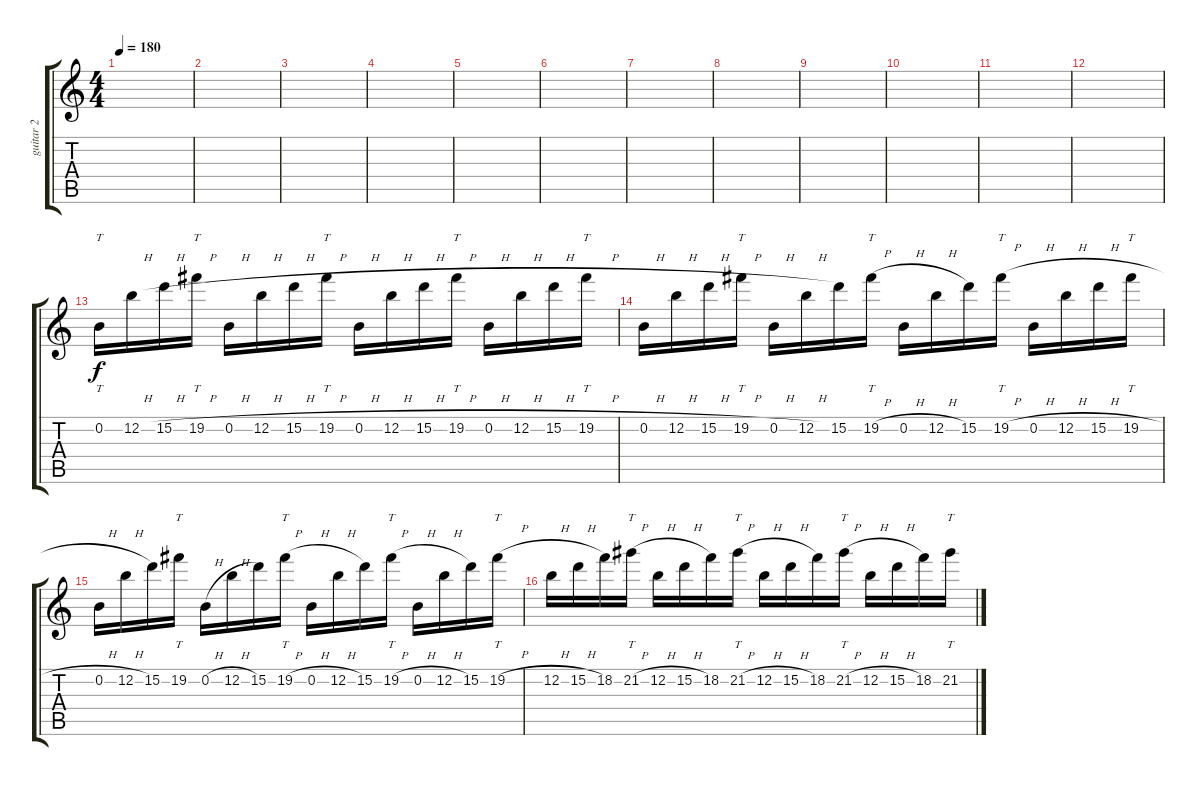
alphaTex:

\track ("guitar 2" "guitar 2") {instrument distortionguitar}
\staff {score tabs}
\tuning (E4 B3 G3 D3 A2 E2) {hide}
\ts (4 4)
\tempo 180
\clef g2
\ks c
|
|
|
|
|
|
|
|
|
|
|
|
0.2.16{tt volume 10 instrument distortionguitar} 12.2{h}.16 15.2{h}.16 19.2{h}.16{tt} 0.2{h}.16 12.2{h}.16 15.2{h}.16 19.2{h}.16{tt} 0.2{h}.16 12.2{h}.16 15.2{h}.16 19.2{h}.16{tt} 0.2{h}.16 12.2{h}.16 15.2{h}.16 19.2{h}.16{tt} |
0.2{h}.16 12.2{h}.16 15.2{h}.16 19.2{h}.16{tt} 0.2{h}.16 12.2{h}.16 15.2.16 19.2{h}.16{tt} 0.2{h}.16 12.2{h}.16 15.2.16 19.2{h}.16{tt} 0.2{h}.16 12.2{h}.16 15.2{h}.16 19.2{h}.16{tt} |
0.2{h}.16 12.2{h}.16 15.2.16 19.2.16{tt} 0.2{h}.16 12.2{h}.16 15.2.16 19.2{h}.16{tt} 0.2{h}.16 12.2{h}.16 15.2.16 19.2{h}.16{tt} 0.2{h}.16 12.2{h}.16 15.2.16 19.2{h}.16{tt} |
12.2{h}.16 15.2{h}.16 18.2.16 21.2{h}.16{tt} 12.2{h}.16 15.2{h}.16 18.2.16 21.2{h}.16{tt} 12.2{h}.16 15.2{h}.16 18.2.16 21.2{h}.16{tt} 12.2{h}.16 15.2{h}.16 18.2.16 21.2.16{tt}
